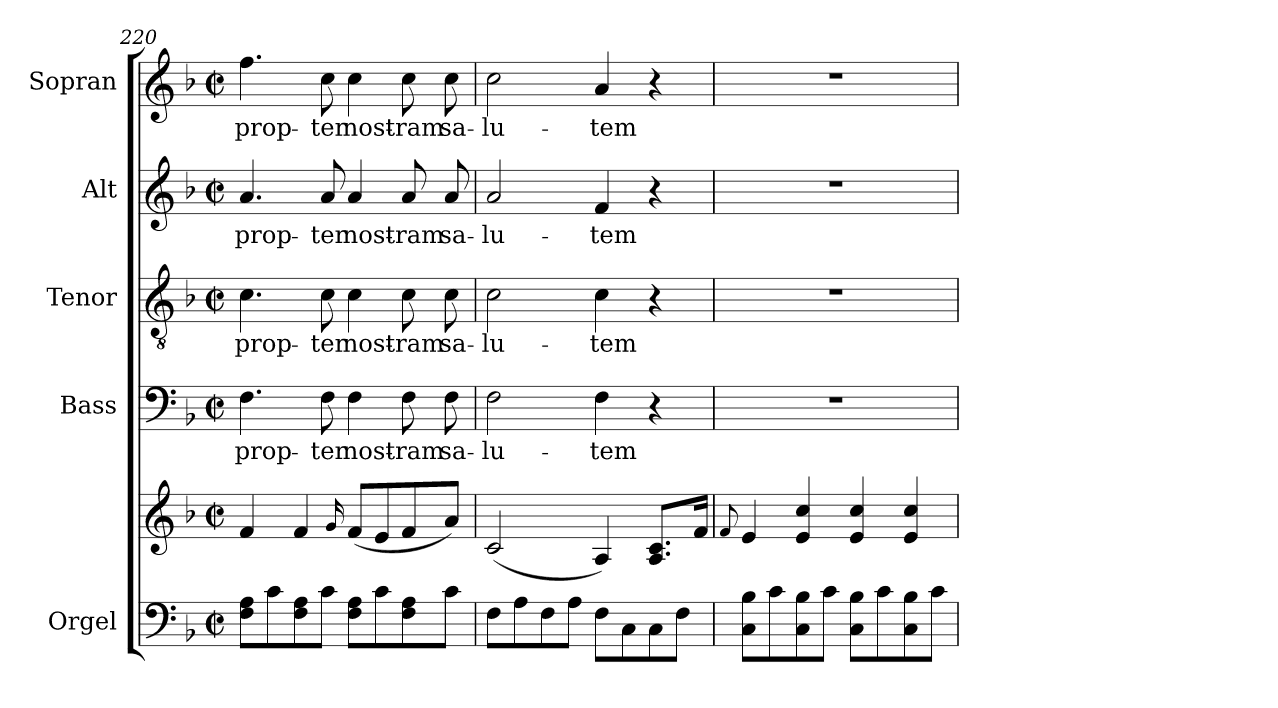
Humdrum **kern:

**kern	**kern	**kern	**text	**kern	**text	**kern	**text	**kern	**text
*part5	*part5	*part4	*part4	*part3	*part3	*part2	*part2	*part1	*part1
*staff6	*staff5	*staff4	*staff4	*staff3	*staff3	*staff2	*staff2	*staff1	*staff1
*I"Orgel	*	*I"Bass	*	*I"Tenor	*	*I"Alt	*	*I"Sopran	*
*I'Org.	*	*I'B.	*	*I'T.	*	*I'A.	*	*I'S.	*
!!LO:PB:g=z
*clefF4	*clefG2	*clefF4	*	*clefGv2	*	*clefG2	*	*clefG2	*
*k[b-]	*k[b-]	*k[b-]	*	*k[b-]	*	*k[b-]	*	*k[b-]	*
*F:	*F:	*F:	*	*F:	*	*F:	*	*F:	*
*M2/2	*M2/2	*M2/2	*	*M2/2	*	*M2/2	*	*M2/2	*
*met(c|)	*met(c|)	*met(c|)	*	*met(c|)	*	*met(c|)	*	*met(c|)	*
=220	=220	=220	=220	=220	=220	=220	=220	=220	=220
!	!	!	!LO:LY:b	!	!LO:LY:b	!	!LO:LY:b	!	!LO:LY:b
8F\ 8A\L	4f/	4.F\	prop-	4.c\	prop-	4.a/	prop-	4.ff\	prop-
8c\	.	.	.	.	.	.	.	.	.
8F\ 8A\	4f/	.	.	.	.	.	.	.	.
!	!	!	!LO:LY:b	!	!LO:LY:b	!	!LO:LY:b	!	!LO:LY:b
8c\J	.	8F\	-ter	8c\	-ter	8a/	-ter	8cc\	-ter
.	16qqg/	.	.	.	.	.	.	.	.
!	!	!	!LO:LY:b	!	!LO:LY:b	!	!LO:LY:b	!	!LO:LY:b
8F\ 8A\L	(<8f/L	4F\	nost-	4c\	nost-	4a/	nost-	4cc\	nost-
8c\	8e/	.	.	.	.	.	.	.	.
!	!	!	!LO:LY:b	!	!LO:LY:b	!	!LO:LY:b	!	!LO:LY:b
8F\ 8A\	8f/	8F\	-ram	8c\	-ram	8a/	-ram	8cc\	-ram
!	!	!	!LO:LY:b	!	!LO:LY:b	!	!LO:LY:b	!	!LO:LY:b
8c\J	8a/J)	8F\	sa-	8c\	sa-	8a/	sa-	8cc\	sa-
=221	=221	=221	=221	=221	=221	=221	=221	=221	=221
!	!	!	!LO:LY:b	!	!LO:LY:b	!	!LO:LY:b	!	!LO:LY:b
8F\L	(<2c/	2F\	-lu-	2c\	-lu-	2a/	-lu-	2cc\	-lu-
8A\	.	.	.	.	.	.	.	.	.
8F\	.	.	.	.	.	.	.	.	.
8A\J	.	.	.	.	.	.	.	.	.
!	!	!	!LO:LY:b	!	!LO:LY:b	!	!LO:LY:b	!	!LO:LY:b
8F\L	4A/)	4F\	-tem	4c\	-tem	4f/	-tem	4a/	-tem
8C\	.	.	.	.	.	.	.	.	.
8C\	8.A/ 8.c/L	4r	.	4r	.	4r	.	4r	.
8F\J	.	.	.	.	.	.	.	.	.
.	16f/Jk	.	.	.	.	.	.	.	.
=222	=222	=222	=222	=222	=222	=222	=222	=222	=222
.	8qqf/	.	.	.	.	.	.	.	.
8C\ 8B-\L	4e/	1r	.	1r	.	1r	.	1r	.
8c\	.	.	.	.	.	.	.	.	.
8C\ 8B-\	4e/ 4cc/	.	.	.	.	.	.	.	.
8c\J	.	.	.	.	.	.	.	.	.
8C\ 8B-\L	4e/ 4cc/	.	.	.	.	.	.	.	.
8c\	.	.	.	.	.	.	.	.	.
8C\ 8B-\	4e/ 4cc/	.	.	.	.	.	.	.	.
8c\J	.	.	.	.	.	.	.	.	.
=	=	=	=	=	=	=	=	=	=
*-	*-	*-	*-	*-	*-	*-	*-	*-	*-
